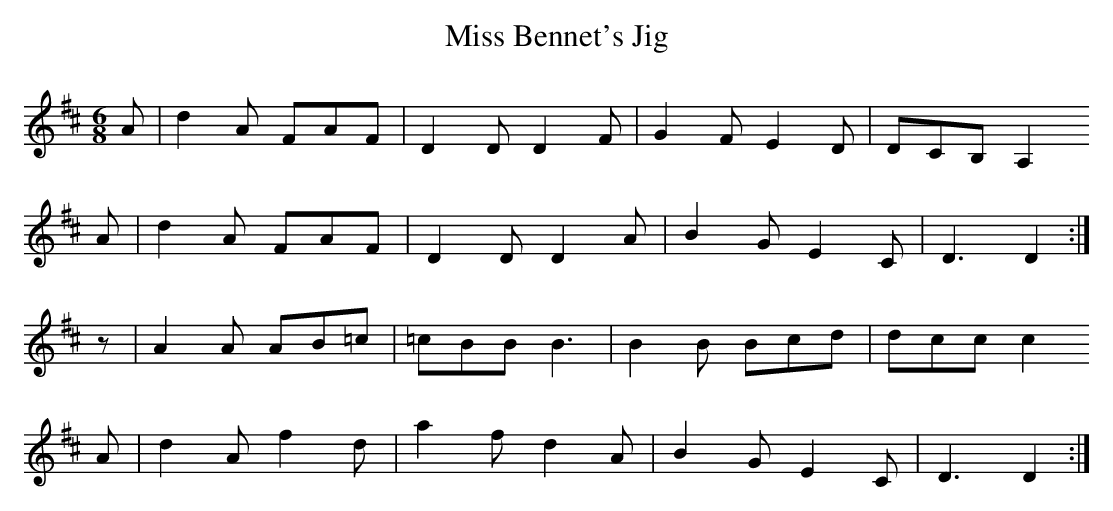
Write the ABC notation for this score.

X:1
T:Miss Bennet's Jig
L:1/8
M:6/8
K:D
A | d2A FAF  |  D2D D2F | G2F E2D | DCB, A,2
A | d2A FAF  |  D2D D2A | B2G E2C | D3   D2  :|
z | A2A AB=c | =cBB B3  | B2B Bcd | dcc  c2
A | d2A f2d  |  a2f d2A | B2G E2C | D3   D2  :|]
